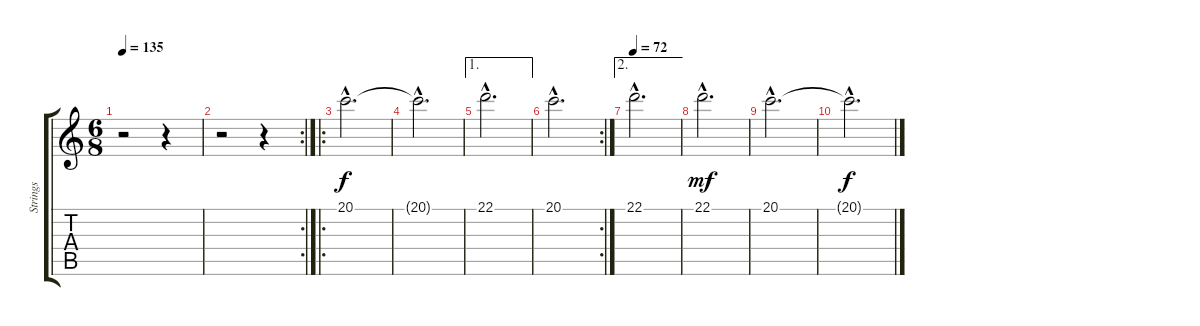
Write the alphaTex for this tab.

\track ("Strings" "Strings") {instrument stringensemble1}
\staff {score tabs}
\tuning (E4 B3 G3 D3 A2 E2) {hide}
\ts (6 8)
\tempo 135
\clef g2
\ks c
r.2{dy fff} r.4 |
\rc 2
r.2 r.4 |
\ro
20.1{hac}.2{d dy f} |
20.1{hac t}.2{d} |
\ae 1
22.1{hac}.2{d} |
\rc 2
20.1{hac}.2{d} |
\ae 2
\tempo 72
22.1{hac}.2{d} |
22.1{hac}.2{d dy mf} |
20.1{hac}.2{d} |
20.1{hac t}.2{d dy f}
